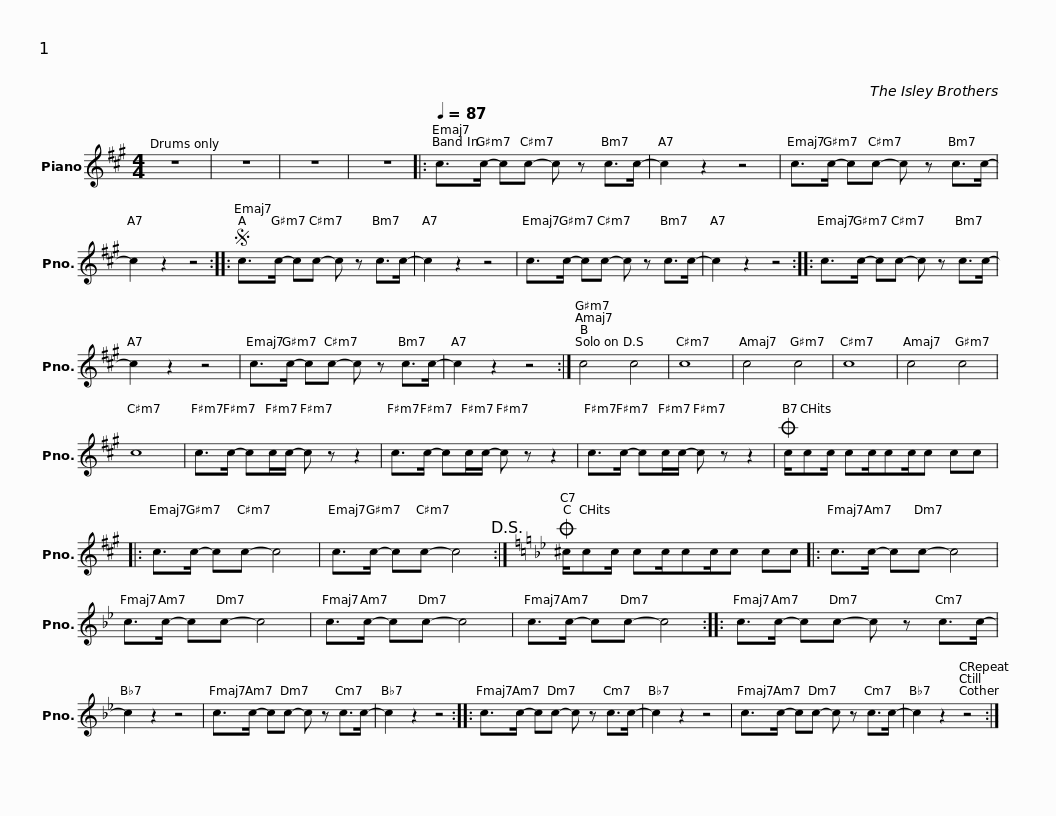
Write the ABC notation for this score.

X:1
L:1/8
M:4/4
I:linebreak $
K:A
V:1 treble
V:1
 z8 | z8 | z8 | z8 |:$[Q:1/4=87] c>c- cc- c z c>c- | %5
 c2 z2 z4 | c>c- cc- c z c>c- | c2 z2 z4 ::$S c>c- cc- c z c>c- | c2 z2 z4 | %10
 c>c- cc- c z c>c- | c2 z2 z4 ::$ c>c- cc- c z c>c- | c2 z2 z4 | c>c- cc- c z c>c- | %15
 c2 z2 z4 :|$ c4 c4 | c8 | c4 c4 | c8 |$ %20
 c4 c4 | c8 | c>c- cc/c/- c z z2 | c>c- cc/c/- c z z2 |$ c>c- cc/c/- c z z2 | %25
O c/cc/ cc/cc/c cc |:$ c>c- cc- c4 | c>c- cc- c4!D.S.! :|$[K:Bb]O ^c/cc/ cc/cc/c cc |:$ c>c- cc- c4 | %30
 c>c- cc- c4 | c>c- cc- c4 | c>c- cc- c4 ::$ c>c- cc- c z c>c- | c2 z2 z4 | %35
 c>c- cc- c z c>c- | c2 z2 z4 ::$ c>c- cc- c z c>c- | c2 z2 z4 | c>c- cc- c z c>c- | %40
 c2 z2 z4 :| %41
